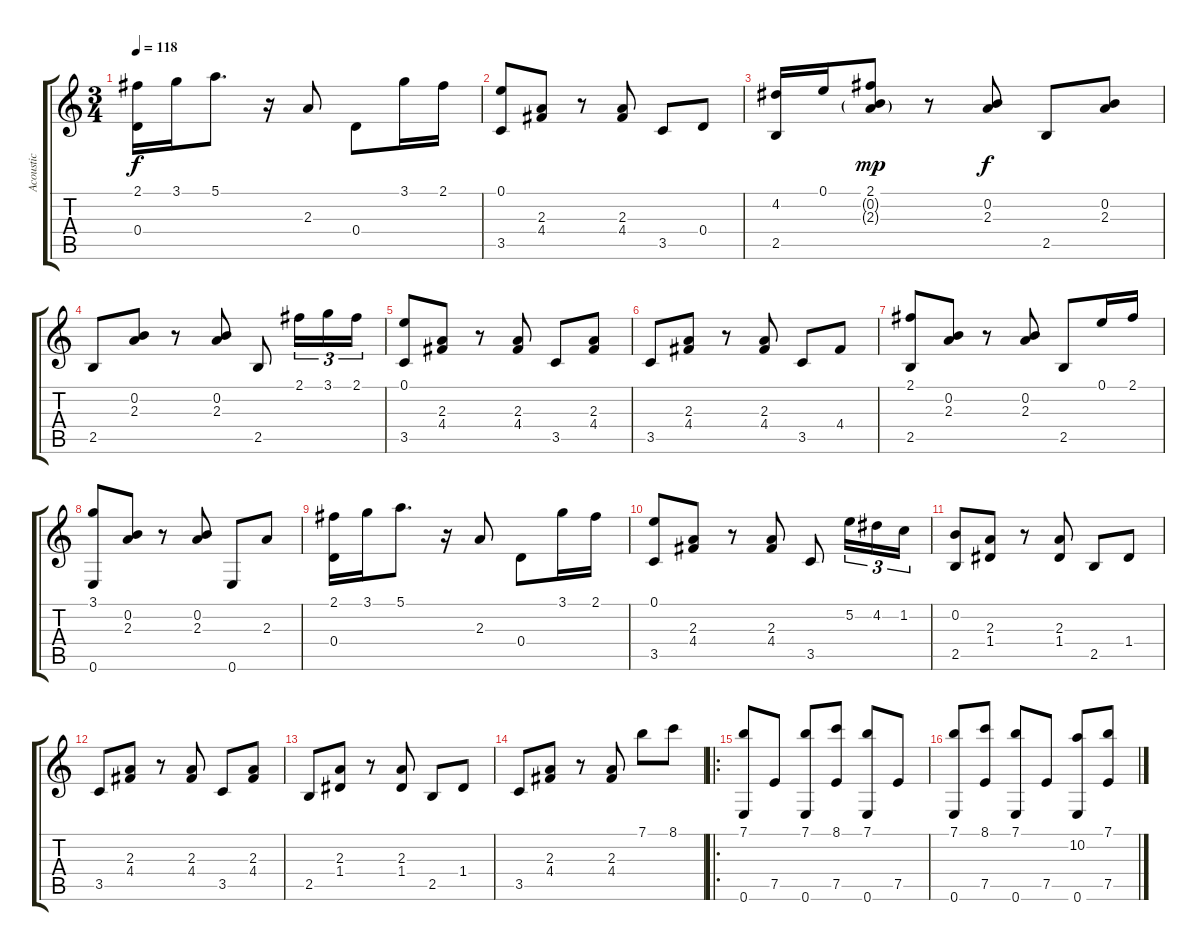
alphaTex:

\track ("Acoustic" "Acoustic") {instrument acousticguitarsteel}
\staff {score tabs}
\tuning (E4 B3 G3 D3 A2 E2) {hide}
\ts (3 4)
\tempo 118
\clef g2
\ks c
(2.1 0.4).16{dy f} 3.1.16 5.1.8{d} r.16 2.3.8 0.4.8 3.1.16 2.1.16 |
(0.1 3.5).8 (2.3 4.4).8 r.8 (2.3 4.4).8 3.5.8 0.4.8 |
(4.2 2.5).16 0.1.16 (2.1 0.2{g} 2.3{g}).8{dy mp} r.8 (0.2 2.3).8{dy f} 2.5.8 (0.2 2.3).8 |
2.5.8 (0.2 2.3).8 r.8 (0.2 2.3).8 2.5.8 2.1.16{tu (3 2)} 3.1.16{tu (3 2)} 2.1.16{tu (3 2)} |
(0.1 3.5).8 (2.3 4.4).8 r.8 (2.3 4.4).8 3.5.8 (2.3 4.4).8 |
3.5.8 (2.3 4.4).8 r.8 (2.3 4.4).8 3.5.8 4.4.8 |
(2.1 2.5).8 (0.2 2.3).8 r.8 (0.2 2.3).8 2.5.8 0.1.16 2.1.16 |
(3.1 0.6).8 (0.2 2.3).8 r.8 (0.2 2.3).8 0.6.8 2.3.8 |
(2.1 0.4).16 3.1.16 5.1.8{d} r.16 2.3.8 0.4.8 3.1.16 2.1.16 |
(0.1 3.5).8 (2.3 4.4).8 r.8 (2.3 4.4).8 3.5.8 5.2.16{tu (3 2)} 4.2.16{tu (3 2)} 1.2.16{tu (3 2)} |
(0.2 2.5).8 (2.3 1.4).8 r.8 (2.3 1.4).8 2.5.8 1.4.8 |
3.5.8 (2.3 4.4).8 r.8 (2.3 4.4).8 3.5.8 (2.3 4.4).8 |
2.5.8 (2.3 1.4).8 r.8 (2.3 1.4).8 2.5.8 1.4.8 |
3.5.8 (2.3 4.4).8 r.8 (2.3 4.4).8 7.1.8 8.1.8 |
\ro
(7.1 0.6).8 7.5.8 (7.1 0.6).8 (8.1 7.5).8 (7.1 0.6).8 7.5.8 |
(7.1 0.6).8 (8.1 7.5).8 (7.1 0.6).8 7.5.8 (10.2 0.6).8 (7.1 7.5).8
